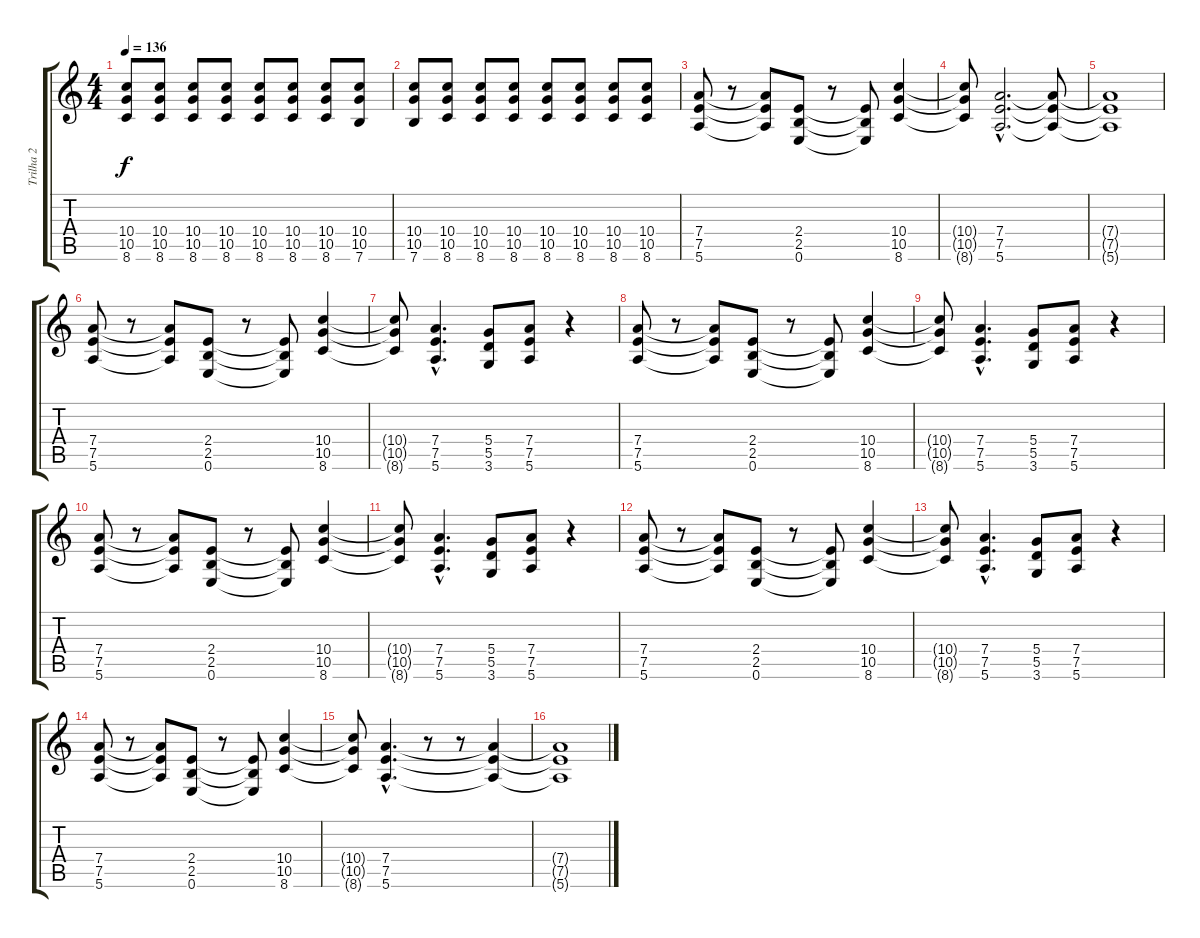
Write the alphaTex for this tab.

\track ("Trilha 2" "Trilha 2") {instrument distortionguitar}
\staff {score tabs}
\tuning (E4 B3 G3 D3 A2 E2) {hide}
\ts (4 4)
\tempo 136
\clef g2
\ks c
(10.4 10.5 8.6).8{dy f} (10.4 10.5 8.6).8 (10.4 10.5 8.6).8 (10.4 10.5 8.6).8 (10.4 10.5 8.6).8 (10.4 10.5 8.6).8 (10.4 10.5 8.6).8 (10.4 10.5 7.6).8 |
(10.4 10.5 7.6).8 (10.4 10.5 8.6).8 (10.4 10.5 8.6).8 (10.4 10.5 8.6).8 (10.4 10.5 8.6).8 (10.4 10.5 8.6).8 (10.4 10.5 8.6).8 (10.4 10.5 8.6).8 |
(7.4 7.5 5.6).8 r.8 (7.4{t} 7.5{t} 5.6{t}).8 (2.4 2.5 0.6).8 r.8 (2.4{t} 2.5{t} 0.6{t}).8 (10.4 10.5 8.6).4 |
(10.4{t} 10.5{t} 8.6{t}).8 (7.4{hac} 7.5{hac} 5.6{hac}).2{d} (7.4{t} 7.5{t} 5.6{t}).8 |
(7.4{t} 7.5{t} 5.6{t}).1 |
(7.4 7.5 5.6).8 r.8 (7.4{t} 7.5{t} 5.6{t}).8 (2.4 2.5 0.6).8 r.8 (2.4{t} 2.5{t} 0.6{t}).8 (10.4 10.5 8.6).4 |
(10.4{t} 10.5{t} 8.6{t}).8 (7.4{hac} 7.5{hac} 5.6{hac}).4{d} (5.4 5.5 3.6).8 (7.4 7.5 5.6).8 r.4 |
(7.4 7.5 5.6).8 r.8 (7.4{t} 7.5{t} 5.6{t}).8 (2.4 2.5 0.6).8 r.8 (2.4{t} 2.5{t} 0.6{t}).8 (10.4 10.5 8.6).4 |
(10.4{t} 10.5{t} 8.6{t}).8 (7.4{hac} 7.5{hac} 5.6{hac}).4{d} (5.4 5.5 3.6).8 (7.4 7.5 5.6).8 r.4 |
(7.4 7.5 5.6).8 r.8 (7.4{t} 7.5{t} 5.6{t}).8 (2.4 2.5 0.6).8 r.8 (2.4{t} 2.5{t} 0.6{t}).8 (10.4 10.5 8.6).4 |
(10.4{t} 10.5{t} 8.6{t}).8 (7.4{hac} 7.5{hac} 5.6{hac}).4{d} (5.4 5.5 3.6).8 (7.4 7.5 5.6).8 r.4 |
(7.4 7.5 5.6).8 r.8 (7.4{t} 7.5{t} 5.6{t}).8 (2.4 2.5 0.6).8 r.8 (2.4{t} 2.5{t} 0.6{t}).8 (10.4 10.5 8.6).4 |
(10.4{t} 10.5{t} 8.6{t}).8 (7.4{hac} 7.5{hac} 5.6{hac}).4{d} (5.4 5.5 3.6).8 (7.4 7.5 5.6).8 r.4 |
(7.4 7.5 5.6).8 r.8 (7.4{t} 7.5{t} 5.6{t}).8 (2.4 2.5 0.6).8 r.8 (2.4{t} 2.5{t} 0.6{t}).8 (10.4 10.5 8.6).4 |
(10.4{t} 10.5{t} 8.6{t}).8 (7.4{hac} 7.5{hac} 5.6{hac}).4{d} r.8 r.8 (7.4{t} 7.5{t} 5.6{t}).4 |
(7.4{t} 7.5{t} 5.6{t}).1
